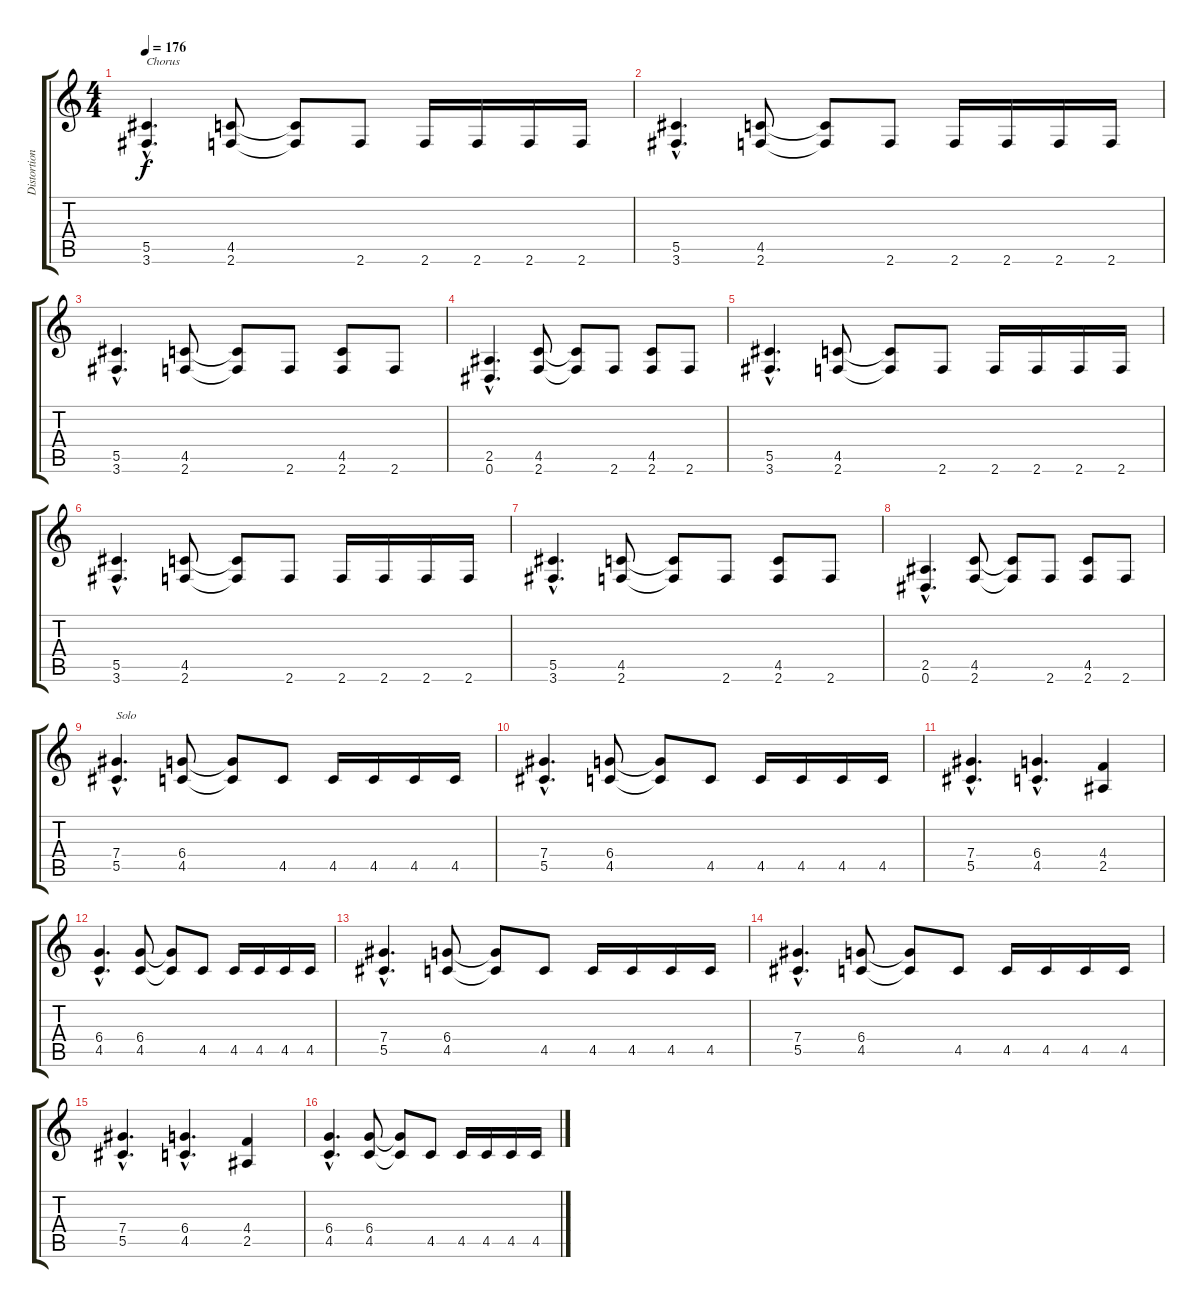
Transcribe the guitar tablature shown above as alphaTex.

\track ("Distortion Guitar II" "Distortion") {instrument distortionguitar}
\staff {score tabs}
\tuning (Eb4 Bb3 Gb3 Db3 Ab2 Eb2) {hide}
\ts (4 4)
\tempo 176
\clef g2
\ks c
(5.5{hac} 3.6{hac}).4{d txt "Chorus" dy f instrument distortionguitar} (4.5 2.6).8 (4.5{t} 2.6{t}).8 2.6.8 2.6.16 2.6.16 2.6.16 2.6.16 |
(5.5{hac} 3.6{hac}).4{d} (4.5 2.6).8 (4.5{t} 2.6{t}).8 2.6.8 2.6.16 2.6.16 2.6.16 2.6.16 |
(5.5{hac} 3.6{hac}).4{d} (4.5 2.6).8 (4.5{t} 2.6{t}).8 2.6.8 (4.5 2.6).8 2.6.8 |
(2.5{hac} 0.6{hac}).4{d} (4.5 2.6).8 (4.5{t} 2.6{t}).8 2.6.8 (4.5 2.6).8 2.6.8 |
(5.5{hac} 3.6{hac}).4{d} (4.5 2.6).8 (4.5{t} 2.6{t}).8 2.6.8 2.6.16 2.6.16 2.6.16 2.6.16 |
(5.5{hac} 3.6{hac}).4{d} (4.5 2.6).8 (4.5{t} 2.6{t}).8 2.6.8 2.6.16 2.6.16 2.6.16 2.6.16 |
(5.5{hac} 3.6{hac}).4{d} (4.5 2.6).8 (4.5{t} 2.6{t}).8 2.6.8 (4.5 2.6).8 2.6.8 |
(2.5{hac} 0.6{hac}).4{d} (4.5 2.6).8 (4.5{t} 2.6{t}).8 2.6.8 (4.5 2.6).8 2.6.8 |
(7.4{hac} 5.5{hac}).4{d txt "Solo"} (6.4 4.5).8 (6.4{t} 4.5{t}).8 4.5.8 4.5.16 4.5.16 4.5.16 4.5.16 |
(7.4{hac} 5.5{hac}).4{d} (6.4 4.5).8 (6.4{t} 4.5{t}).8 4.5.8 4.5.16 4.5.16 4.5.16 4.5.16 |
(7.4{hac} 5.5{hac}).4{d} (6.4{hac} 4.5{hac}).4{d} (4.4 2.5).4 |
(6.4{hac} 4.5{hac}).4{d} (6.4 4.5).8 (6.4{t} 4.5{t}).8 4.5.8 4.5.16 4.5.16 4.5.16 4.5.16 |
(7.4{hac} 5.5{hac}).4{d} (6.4 4.5).8 (6.4{t} 4.5{t}).8 4.5.8 4.5.16 4.5.16 4.5.16 4.5.16 |
(7.4{hac} 5.5{hac}).4{d} (6.4 4.5).8 (6.4{t} 4.5{t}).8 4.5.8 4.5.16 4.5.16 4.5.16 4.5.16 |
(7.4{hac} 5.5{hac}).4{d} (6.4{hac} 4.5{hac}).4{d} (4.4 2.5).4 |
(6.4{hac} 4.5{hac}).4{d} (6.4 4.5).8 (6.4{t} 4.5{t}).8 4.5.8 4.5.16 4.5.16 4.5.16 4.5.16
